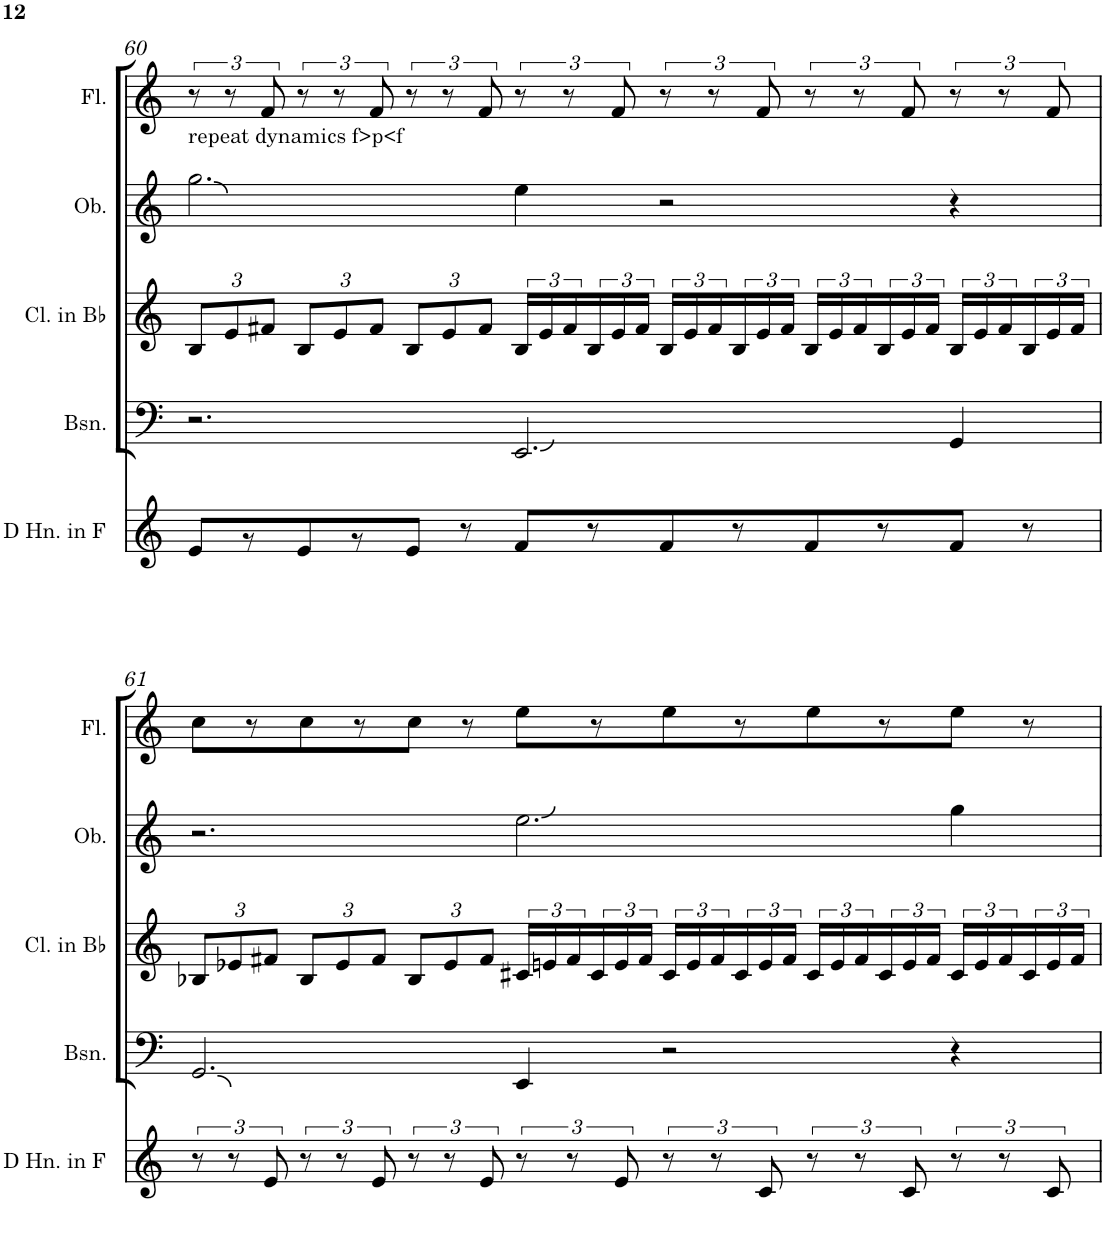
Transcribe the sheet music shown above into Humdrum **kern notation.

**kern	**kern	**kern	**kern	**kern
*part5	*part4	*part3	*part2	*part1
*staff5	*staff4	*staff3	*staff2	*staff1
*I"Horn in F	*I"Bassoon	*I"Clarinet in Bb	*I"Oboe	*I"Flute
*	*I'Bsn.	*I'Cl. in Bb	*I'Ob.	*I'Fl.
!!LO:PB:g=z
*clefG2	*clefF4	*clefG2	*clefG2	*clefG2
*Trd4c7	*	*Trd1c2	*	*
*k[]	*k[]	*k[]	*k[]	*k[]
*M7/4	*M7/4	*M7/4	*M7/4	*M7/4
*	*	*Xbrackettup	*	*
=60	=60	=60	=60	=60
!	!	!	!	!LO:TX:b:t=repeat dynamics f>p<f
8e/L	2.r	12B/L	2.gg\	12r
.	.	12e/	.	12r
8r	.	.	.	.
.	.	12f#X/J	.	12f/
8e/	.	12B/L	.	12r
.	.	12e/	.	12r
8r	.	.	.	.
.	.	12f#/J	.	12f/
8e/J	.	12B/L	.	12r
.	.	12e/	.	12r
8r	.	.	.	.
.	.	12f#/J	.	12f/
*	*	*brackettup	*	*
8f/L	2.EE/	24B/LL	4ee\	12r
.	.	24e/	.	.
.	.	24f#/	.	12r
8r	.	24B/	.	.
.	.	24e/	.	12f/
.	.	24f#/JJ	.	.
8f/	.	24B/LL	2r	12r
.	.	24e/	.	.
.	.	24f#/	.	12r
8r	.	24B/	.	.
.	.	24e/	.	12f/
.	.	24f#/JJ	.	.
8f/	.	24B/LL	.	12r
.	.	24e/	.	.
.	.	24f#/	.	12r
8r	.	24B/	.	.
.	.	24e/	.	12f/
.	.	24f#/JJ	.	.
8f/J	4GG/	24B/LL	4r	12r
.	.	24e/	.	.
.	.	24f#/	.	12r
8r	.	24B/	.	.
.	.	24e/	.	12f/
.	.	24f#/JJ	.	.
!!LO:LB:g=z
=61	=61	=61	=61	=61
*	*	*Xbrackettup	*	*
12r	2.GG/	12B-X/L	2.r	8cc\L
12r	.	12e-X/	.	.
.	.	.	.	8r
12e/	.	12f#X/J	.	.
12r	.	12B-/L	.	8cc\
12r	.	12e-/	.	.
.	.	.	.	8r
12e/	.	12f#/J	.	.
12r	.	12B-/L	.	8cc\J
12r	.	12e-/	.	.
.	.	.	.	8r
12e/	.	12f#/J	.	.
*	*	*brackettup	*	*
12r	4EE/	24c#X/LL	2.ee\	8ee\L
.	.	24en/	.	.
12r	.	24f#/	.	.
.	.	24c#/	.	8r
12e/	.	24e/	.	.
.	.	24f#/JJ	.	.
12r	2r	24c#/LL	.	8ee\
.	.	24e/	.	.
12r	.	24f#/	.	.
.	.	24c#/	.	8r
12c/	.	24e/	.	.
.	.	24f#/JJ	.	.
12r	.	24c#/LL	.	8ee\
.	.	24e/	.	.
12r	.	24f#/	.	.
.	.	24c#/	.	8r
12c/	.	24e/	.	.
.	.	24f#/JJ	.	.
12r	4r	24c#/LL	4gg\	8ee\J
.	.	24e/	.	.
12r	.	24f#/	.	.
.	.	24c#/	.	8r
12c/	.	24e/	.	.
.	.	24f#/JJ	.	.
=	=	=	=	=
*-	*-	*-	*-	*-
